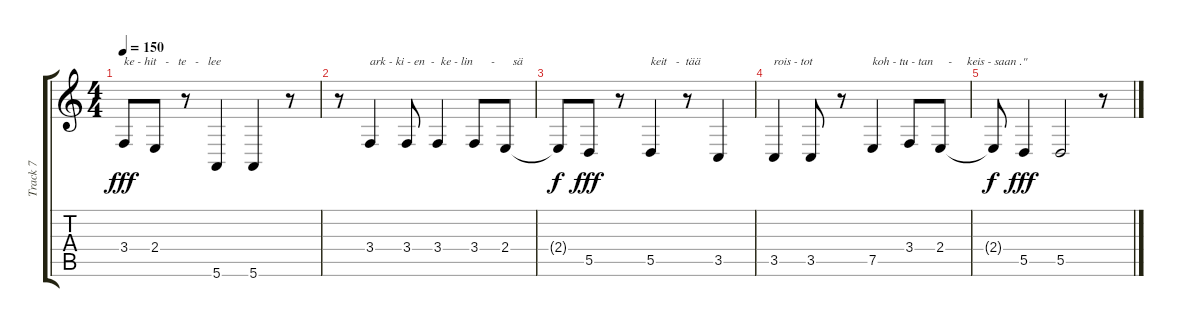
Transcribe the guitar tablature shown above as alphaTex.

\track ("Track 7" "Track 7") {instrument clarinet}
\staff {score tabs}
\tuning (E4 B3 G3 D3 A2 E2) {hide}
\ts (4 4)
\tempo 150
\clef g2
\ks c
3.4.8{txt "ke - hit   -   te   -   lee" dy fff} 2.4.8 r.8 5.6.4 5.6.4 r.8 |
r.8 3.4.4{txt "ark - ki - en  -  ke - lin      -      sä"} 3.4.8 3.4.4 3.4.8 2.4.8 |
2.4{t}.8{dy f} 5.5.8{dy fff} r.8 5.5.4{txt "keit   -  tää"} r.8 3.5.4 |
3.5.4{txt "rois - tot"} 3.5.8 r.8 7.5.4{txt "koh - tu - tan     -     keis - saan .\" "} 3.4.8 2.4.8 |
2.4{t}.8{dy f} 5.5.4{dy fff} 5.5.2 r.8
